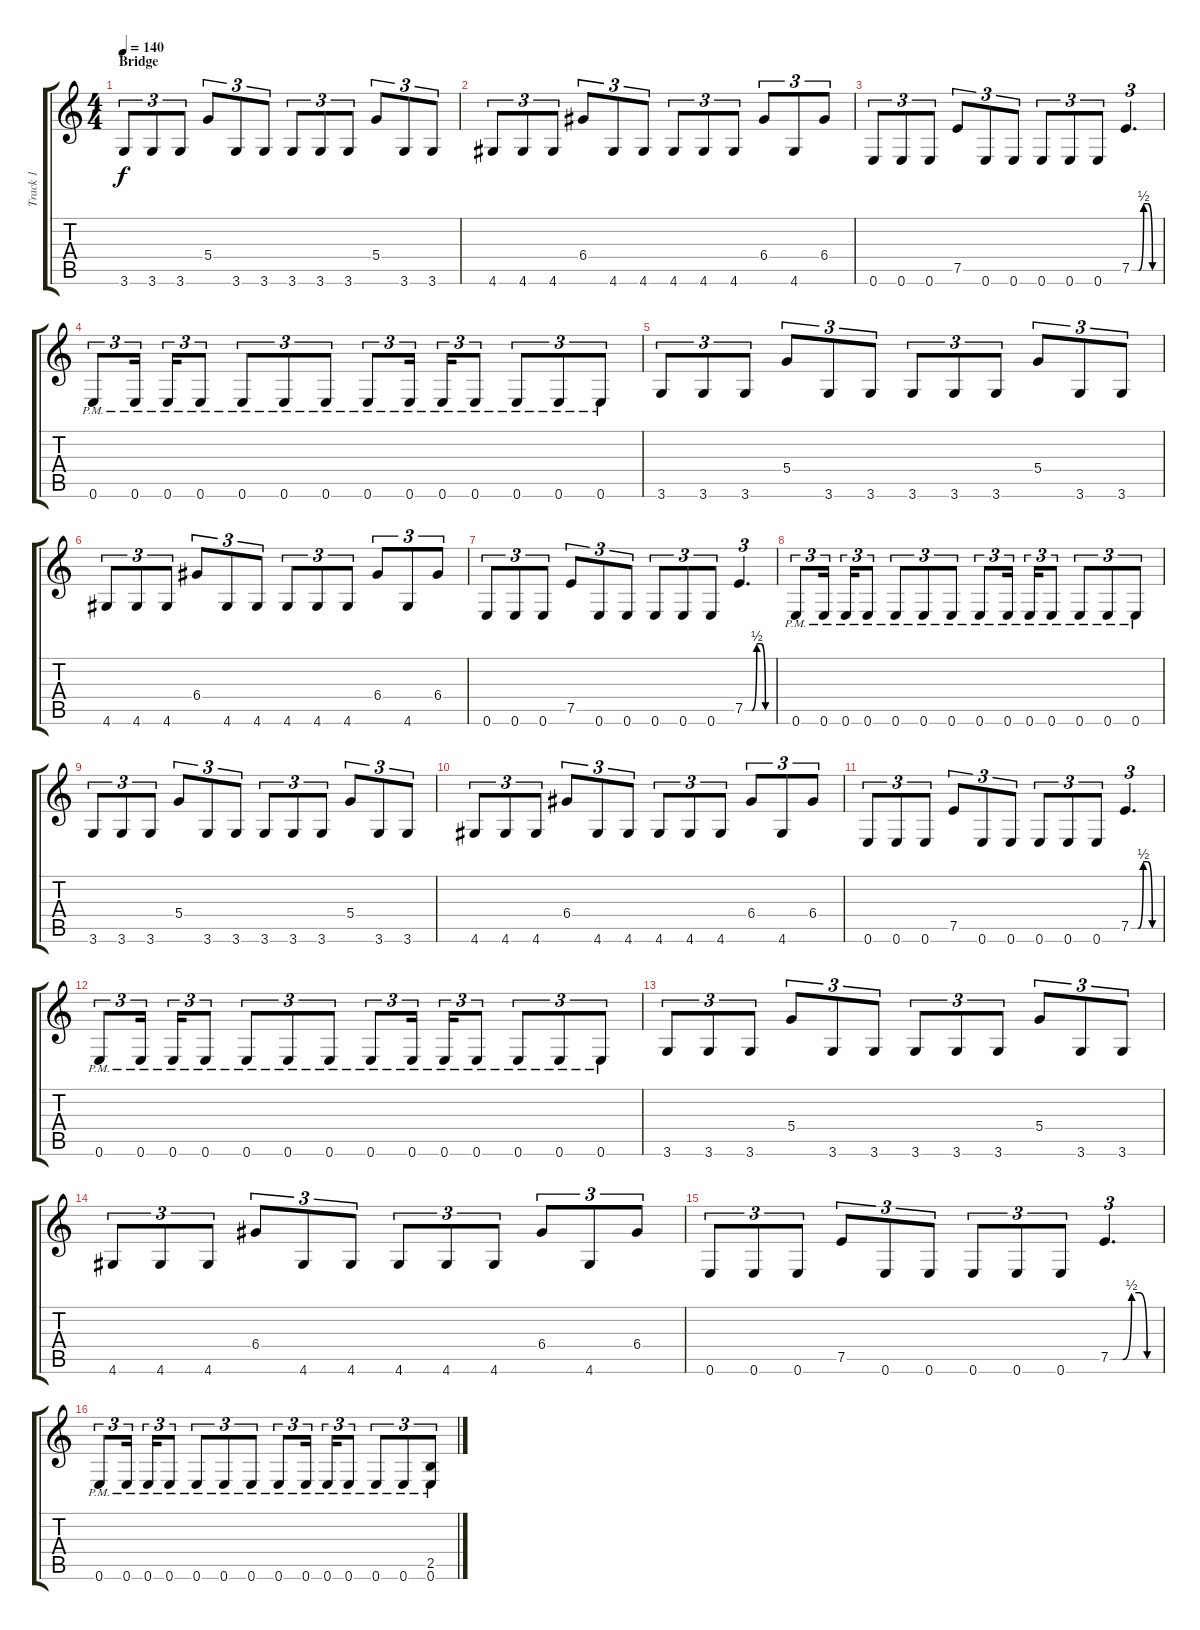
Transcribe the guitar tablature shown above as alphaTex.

\track ("Track 1" "Track 1") {instrument distortionguitar}
\staff {score tabs}
\tuning (E4 B3 G3 D3 A2 E2) {hide}
\ts (4 4)
\section ("" "Bridge")
\tempo 140
\clef g2
\ks c
3.6.8{tu (3 2) dy f} 3.6.8{tu (3 2)} 3.6.8{tu (3 2)} 5.4.8{tu (3 2)} 3.6.8{tu (3 2)} 3.6.8{tu (3 2)} 3.6.8{tu (3 2)} 3.6.8{tu (3 2)} 3.6.8{tu (3 2)} 5.4.8{tu (3 2)} 3.6.8{tu (3 2)} 3.6.8{tu (3 2)} |
4.6.8{tu (3 2)} 4.6.8{tu (3 2)} 4.6.8{tu (3 2)} 6.4.8{tu (3 2)} 4.6.8{tu (3 2)} 4.6.8{tu (3 2)} 4.6.8{tu (3 2)} 4.6.8{tu (3 2)} 4.6.8{tu (3 2)} 6.4.8{tu (3 2)} 4.6.8{tu (3 2)} 6.4.8{tu (3 2)} |
0.6.8{tu (3 2)} 0.6.8{tu (3 2)} 0.6.8{tu (3 2)} 7.5.8{tu (3 2)} 0.6.8{tu (3 2)} 0.6.8{tu (3 2)} 0.6.8{tu (3 2)} 0.6.8{tu (3 2)} 0.6.8{tu (3 2)} 7.5{be (custom 0 0 15 0 26 2 35 2 45 0 60 0)}.4{d tu (3 2)} |
0.6{pm}.8{tu (3 2)} 0.6{pm}.16{tu (3 2) beam splitsecondary} 0.6{pm}.16{tu (3 2)} 0.6{pm}.8{tu (3 2)} 0.6{pm}.8{tu (3 2)} 0.6{pm}.8{tu (3 2)} 0.6{pm}.8{tu (3 2)} 0.6{pm}.8{tu (3 2)} 0.6{pm}.16{tu (3 2) beam splitsecondary} 0.6{pm}.16{tu (3 2)} 0.6{pm}.8{tu (3 2)} 0.6{pm}.8{tu (3 2)} 0.6{pm}.8{tu (3 2)} 0.6{pm}.8{tu (3 2)} |
3.6.8{tu (3 2)} 3.6.8{tu (3 2)} 3.6.8{tu (3 2)} 5.4.8{tu (3 2)} 3.6.8{tu (3 2)} 3.6.8{tu (3 2)} 3.6.8{tu (3 2)} 3.6.8{tu (3 2)} 3.6.8{tu (3 2)} 5.4.8{tu (3 2)} 3.6.8{tu (3 2)} 3.6.8{tu (3 2)} |
4.6.8{tu (3 2)} 4.6.8{tu (3 2)} 4.6.8{tu (3 2)} 6.4.8{tu (3 2)} 4.6.8{tu (3 2)} 4.6.8{tu (3 2)} 4.6.8{tu (3 2)} 4.6.8{tu (3 2)} 4.6.8{tu (3 2)} 6.4.8{tu (3 2)} 4.6.8{tu (3 2)} 6.4.8{tu (3 2)} |
0.6.8{tu (3 2)} 0.6.8{tu (3 2)} 0.6.8{tu (3 2)} 7.5.8{tu (3 2)} 0.6.8{tu (3 2)} 0.6.8{tu (3 2)} 0.6.8{tu (3 2)} 0.6.8{tu (3 2)} 0.6.8{tu (3 2)} 7.5{be (custom 0 0 15 0 26 2 35 2 45 0 60 0)}.4{d tu (3 2)} |
0.6{pm}.8{tu (3 2)} 0.6{pm}.16{tu (3 2) beam splitsecondary} 0.6{pm}.16{tu (3 2)} 0.6{pm}.8{tu (3 2)} 0.6{pm}.8{tu (3 2)} 0.6{pm}.8{tu (3 2)} 0.6{pm}.8{tu (3 2)} 0.6{pm}.8{tu (3 2)} 0.6{pm}.16{tu (3 2) beam splitsecondary} 0.6{pm}.16{tu (3 2)} 0.6{pm}.8{tu (3 2)} 0.6{pm}.8{tu (3 2)} 0.6{pm}.8{tu (3 2)} 0.6{pm}.8{tu (3 2)} |
3.6.8{tu (3 2)} 3.6.8{tu (3 2)} 3.6.8{tu (3 2)} 5.4.8{tu (3 2)} 3.6.8{tu (3 2)} 3.6.8{tu (3 2)} 3.6.8{tu (3 2)} 3.6.8{tu (3 2)} 3.6.8{tu (3 2)} 5.4.8{tu (3 2)} 3.6.8{tu (3 2)} 3.6.8{tu (3 2)} |
4.6.8{tu (3 2)} 4.6.8{tu (3 2)} 4.6.8{tu (3 2)} 6.4.8{tu (3 2)} 4.6.8{tu (3 2)} 4.6.8{tu (3 2)} 4.6.8{tu (3 2)} 4.6.8{tu (3 2)} 4.6.8{tu (3 2)} 6.4.8{tu (3 2)} 4.6.8{tu (3 2)} 6.4.8{tu (3 2)} |
0.6.8{tu (3 2)} 0.6.8{tu (3 2)} 0.6.8{tu (3 2)} 7.5.8{tu (3 2)} 0.6.8{tu (3 2)} 0.6.8{tu (3 2)} 0.6.8{tu (3 2)} 0.6.8{tu (3 2)} 0.6.8{tu (3 2)} 7.5{be (custom 0 0 15 0 26 2 35 2 45 0 60 0)}.4{d tu (3 2)} |
0.6{pm}.8{tu (3 2)} 0.6{pm}.16{tu (3 2) beam splitsecondary} 0.6{pm}.16{tu (3 2)} 0.6{pm}.8{tu (3 2)} 0.6{pm}.8{tu (3 2)} 0.6{pm}.8{tu (3 2)} 0.6{pm}.8{tu (3 2)} 0.6{pm}.8{tu (3 2)} 0.6{pm}.16{tu (3 2) beam splitsecondary} 0.6{pm}.16{tu (3 2)} 0.6{pm}.8{tu (3 2)} 0.6{pm}.8{tu (3 2)} 0.6{pm}.8{tu (3 2)} 0.6{pm}.8{tu (3 2)} |
3.6.8{tu (3 2)} 3.6.8{tu (3 2)} 3.6.8{tu (3 2)} 5.4.8{tu (3 2)} 3.6.8{tu (3 2)} 3.6.8{tu (3 2)} 3.6.8{tu (3 2)} 3.6.8{tu (3 2)} 3.6.8{tu (3 2)} 5.4.8{tu (3 2)} 3.6.8{tu (3 2)} 3.6.8{tu (3 2)} |
4.6.8{tu (3 2)} 4.6.8{tu (3 2)} 4.6.8{tu (3 2)} 6.4.8{tu (3 2)} 4.6.8{tu (3 2)} 4.6.8{tu (3 2)} 4.6.8{tu (3 2)} 4.6.8{tu (3 2)} 4.6.8{tu (3 2)} 6.4.8{tu (3 2)} 4.6.8{tu (3 2)} 6.4.8{tu (3 2)} |
0.6.8{tu (3 2)} 0.6.8{tu (3 2)} 0.6.8{tu (3 2)} 7.5.8{tu (3 2)} 0.6.8{tu (3 2)} 0.6.8{tu (3 2)} 0.6.8{tu (3 2)} 0.6.8{tu (3 2)} 0.6.8{tu (3 2)} 7.5{be (custom 0 0 15 0 26 2 35 2 45 0 60 0)}.4{d tu (3 2)} |
0.6{pm}.8{tu (3 2)} 0.6{pm}.16{tu (3 2) beam splitsecondary} 0.6{pm}.16{tu (3 2)} 0.6{pm}.8{tu (3 2)} 0.6{pm}.8{tu (3 2)} 0.6{pm}.8{tu (3 2)} 0.6{pm}.8{tu (3 2)} 0.6{pm}.8{tu (3 2)} 0.6{pm}.16{tu (3 2) beam splitsecondary} 0.6{pm}.16{tu (3 2)} 0.6{pm}.8{tu (3 2)} 0.6{pm}.8{tu (3 2)} 0.6{pm}.8{tu (3 2)} (2.5{pm} 0.6{pm}).8{tu (3 2)}
